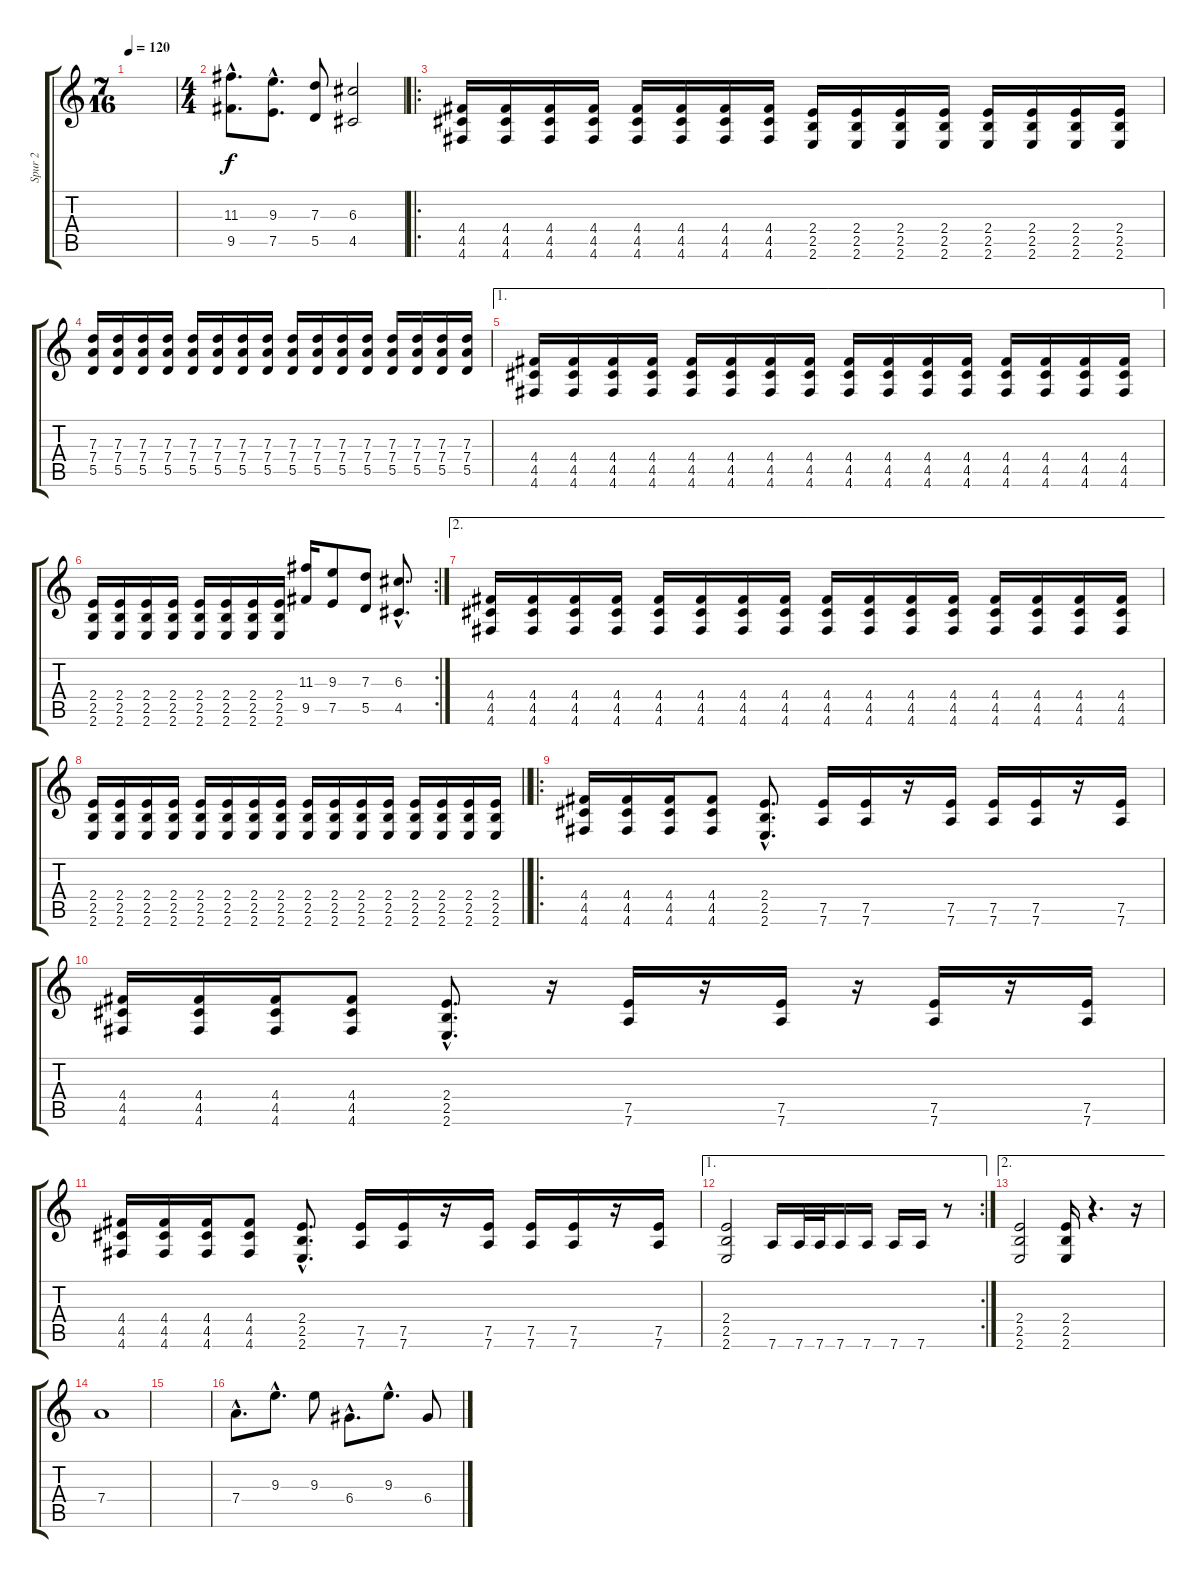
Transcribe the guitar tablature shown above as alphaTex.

\track ("Spur 2" "Spur 2") {instrument distortionguitar}
\staff {score tabs}
\tuning (E4 B3 G3 D3 A2 D2) {hide}
\ts (7 16)
\tempo 120
\clef g2
\ks c
|
\ts (4 4)
(11.3{hac} 9.5{hac}).8{d} (9.3{hac} 7.5{hac}).8{d} (7.3 5.5).8 (6.3 4.5).2 |
\ro
(4.4 4.5 4.6).16 (4.4 4.5 4.6).16 (4.4 4.5 4.6).16 (4.4 4.5 4.6).16 (4.4 4.5 4.6).16 (4.4 4.5 4.6).16 (4.4 4.5 4.6).16 (4.4 4.5 4.6).16 (2.4 2.5 2.6).16 (2.4 2.5 2.6).16 (2.4 2.5 2.6).16 (2.4 2.5 2.6).16 (2.4 2.5 2.6).16 (2.4 2.5 2.6).16 (2.4 2.5 2.6).16 (2.4 2.5 2.6).16 |
(7.3 7.4 5.5).16 (7.3 7.4 5.5).16 (7.3 7.4 5.5).16 (7.3 7.4 5.5).16 (7.3 7.4 5.5).16 (7.3 7.4 5.5).16 (7.3 7.4 5.5).16 (7.3 7.4 5.5).16 (7.3 7.4 5.5).16 (7.3 7.4 5.5).16 (7.3 7.4 5.5).16 (7.3 7.4 5.5).16 (7.3 7.4 5.5).16 (7.3 7.4 5.5).16 (7.3 7.4 5.5).16 (7.3 7.4 5.5).16 |
\ae 1
(4.4 4.5 4.6).16 (4.4 4.5 4.6).16 (4.4 4.5 4.6).16 (4.4 4.5 4.6).16 (4.4 4.5 4.6).16 (4.4 4.5 4.6).16 (4.4 4.5 4.6).16 (4.4 4.5 4.6).16 (4.4 4.5 4.6).16 (4.4 4.5 4.6).16 (4.4 4.5 4.6).16 (4.4 4.5 4.6).16 (4.4 4.5 4.6).16 (4.4 4.5 4.6).16 (4.4 4.5 4.6).16 (4.4 4.5 4.6).16 |
\rc 2
(2.4 2.5 2.6).16 (2.4 2.5 2.6).16 (2.4 2.5 2.6).16 (2.4 2.5 2.6).16 (2.4 2.5 2.6).16 (2.4 2.5 2.6).16 (2.4 2.5 2.6).16 (2.4 2.5 2.6).16 (11.3 9.5).16 (9.3 7.5).8 (7.3 5.5).8 (6.3{hac} 4.5{hac}).8{d} |
\ae 2
(4.4 4.5 4.6).16 (4.4 4.5 4.6).16 (4.4 4.5 4.6).16 (4.4 4.5 4.6).16 (4.4 4.5 4.6).16 (4.4 4.5 4.6).16 (4.4 4.5 4.6).16 (4.4 4.5 4.6).16 (4.4 4.5 4.6).16 (4.4 4.5 4.6).16 (4.4 4.5 4.6).16 (4.4 4.5 4.6).16 (4.4 4.5 4.6).16 (4.4 4.5 4.6).16 (4.4 4.5 4.6).16 (4.4 4.5 4.6).16 |
\barLineRight lightlight
(2.4 2.5 2.6).16 (2.4 2.5 2.6).16 (2.4 2.5 2.6).16 (2.4 2.5 2.6).16 (2.4 2.5 2.6).16 (2.4 2.5 2.6).16 (2.4 2.5 2.6).16 (2.4 2.5 2.6).16 (2.4 2.5 2.6).16 (2.4 2.5 2.6).16 (2.4 2.5 2.6).16 (2.4 2.5 2.6).16 (2.4 2.5 2.6).16 (2.4 2.5 2.6).16 (2.4 2.5 2.6).16 (2.4 2.5 2.6).16 |
\ro
(4.4 4.5 4.6).16 (4.4 4.5 4.6).16 (4.4 4.5 4.6).16 (4.4 4.5 4.6).8 (2.4{hac} 2.5{hac} 2.6{hac}).8{d} (7.5 7.6).16 (7.5 7.6).16 r.16 (7.5 7.6).16 (7.5 7.6).16 (7.5 7.6).16 r.16 (7.5 7.6).16 |
(4.4 4.5 4.6).16 (4.4 4.5 4.6).16 (4.4 4.5 4.6).16 (4.4 4.5 4.6).8 (2.4{hac} 2.5{hac} 2.6{hac}).8{d} r.16 (7.5 7.6).16 r.16 (7.5 7.6).16 r.16 (7.5 7.6).16 r.16 (7.5 7.6).16 |
(4.4 4.5 4.6).16 (4.4 4.5 4.6).16 (4.4 4.5 4.6).16 (4.4 4.5 4.6).8 (2.4{hac} 2.5{hac} 2.6{hac}).8{d} (7.5 7.6).16 (7.5 7.6).16 r.16 (7.5 7.6).16 (7.5 7.6).16 (7.5 7.6).16 r.16 (7.5 7.6).16 |
\ae 1
\rc 2
(2.4 2.5 2.6).2 7.6.16 7.6.32 7.6.32 7.6.16 7.6.16 7.6.16 7.6.16 r.8 |
\ae 2
(2.4 2.5 2.6).2 (2.4 2.5 2.6).16 r.4{d} r.16 |
7.4.1 |
|
7.4{hac}.8{d} 9.3{hac}.8{d} 9.3.8 6.4{hac}.8{d} 9.3{hac}.8{d} 6.4.8
